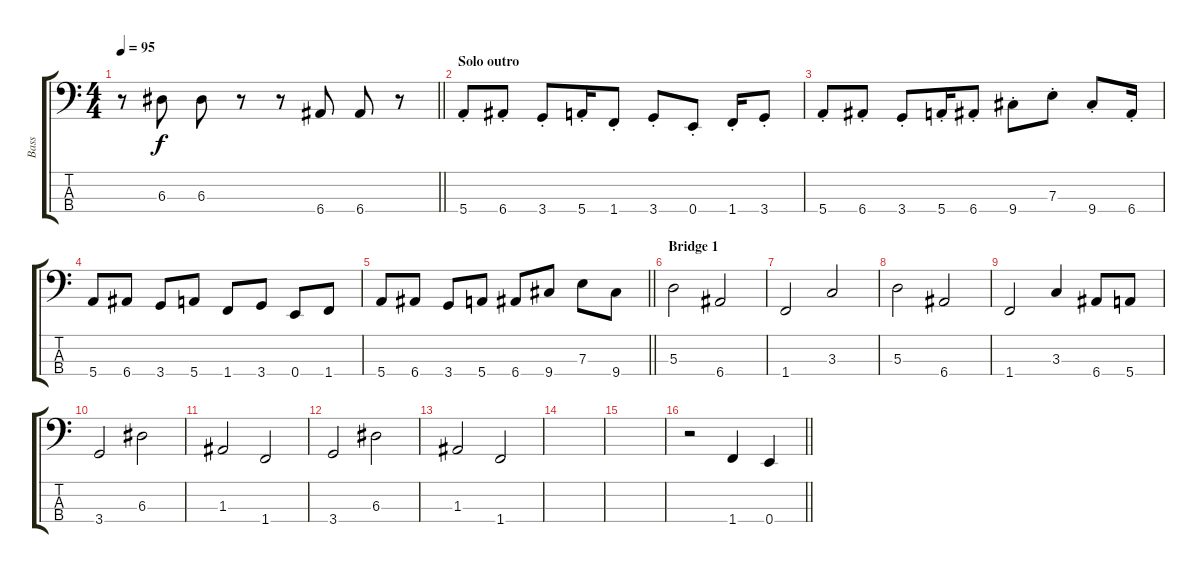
\track ("Bass" "Bass") {instrument electricbassfinger}
\staff {score tabs}
\tuning (G2 D2 A1 E1) {hide}
\ts (4 4)
\tempo 95
\clef f4
\barLineRight lightlight
\ks c
r.8{dy f} 6.3.8 6.3.8 r.8 r.8 6.4.8 6.4.8 r.8 |
\section ("" "Solo outro")
5.4{st}.8 6.4{st}.8 3.4{st}.8 5.4{st}.16 1.4{st}.8 3.4{st}.8 0.4{st}.8 1.4{st}.16 3.4{st}.8 |
5.4{st}.8 6.4{st}.8 3.4{st}.8 5.4{st}.16 6.4{st}.8 9.4{st}.8 7.3{st}.8 9.4{st}.8 6.4{st}.16 |
5.4.8 6.4.8 3.4.8 5.4.8 1.4.8 3.4.8 0.4.8 1.4.8 |
\barLineRight lightlight
5.4.8 6.4.8 3.4.8 5.4.8 6.4.8 9.4.8 7.3.8 9.4.8 |
\section ("" "Bridge 1")
5.3.2 6.4.2 |
1.4.2 3.3.2 |
5.3.2 6.4.2 |
1.4.2 3.3.4 6.4.8 5.4.8 |
3.4.2 6.3.2 |
1.3.2 1.4.2 |
3.4.2 6.3.2 |
1.3.2 1.4.2 |
|
|
\barLineRight lightlight
r.2 1.4.4 0.4.4
